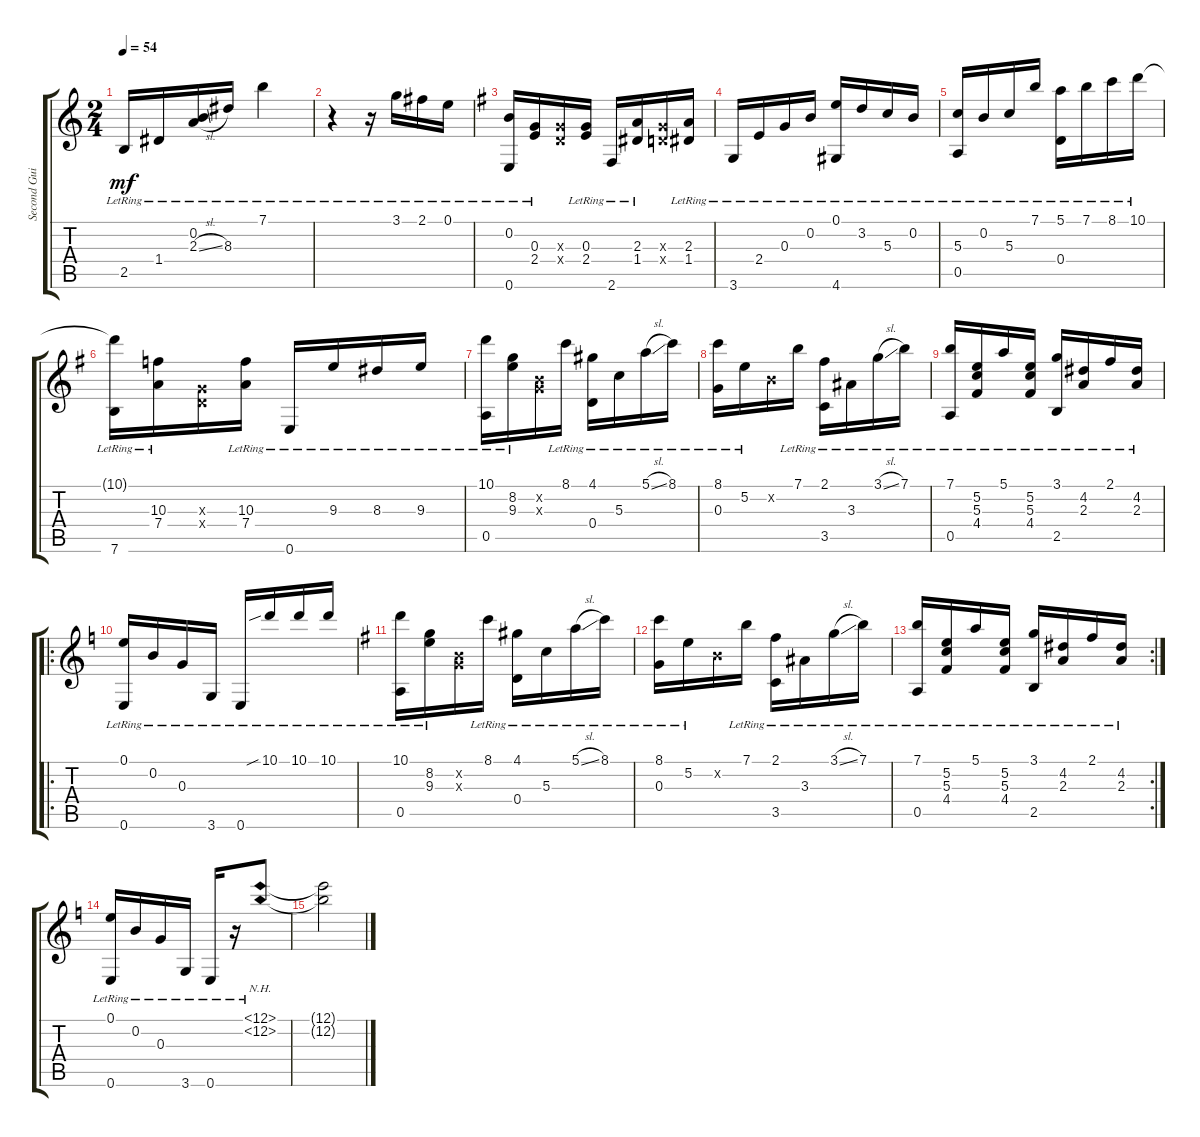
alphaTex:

\track ("Second Guitar" "Second Gui") {instrument acousticguitarsteel}
\staff {score tabs}
\tuning (E4 B3 G3 D3 A2 E2) {hide}
\ts (2 4)
\tempo 54
\clef g2
\ks c
2.5{lr}.16{dy mf} 1.4{lr}.16 (0.2{lr} 2.3{sl lr}).16 8.3{lr}.16 7.1{lr}.4 |
r.4 r.16 3.1{lr}.16 2.1{lr}.16 0.1{lr}.16 |
\ks g
(0.2{lr} 0.6{lr}).16 (0.3{lr} 2.4{lr}).16 (0.3{x} 0.4{x}).16 (0.3{lr} 2.4{lr}).16 2.6{lr}.16 (2.3{lr} 1.4{lr}).16 (0.3{x} 0.4{x}).16 (2.3{lr} 1.4{lr}).16 |
3.6{lr}.16 2.4{lr}.16 0.3{lr}.16 0.2{lr}.16 (0.1{lr} 4.6{lr}).16 3.2{lr}.16 5.3{lr}.16 0.2{lr}.16 |
(5.3{lr} 0.5{lr}).16 0.2{lr}.16 5.3{lr}.16 7.1{lr}.16 (5.1{lr} 0.4{lr}).16 7.1{lr}.16 8.1{lr}.16 10.1{lr}.16 |
(10.1{t} 7.6{lr}).16 (10.3{lr} 7.4{lr}).16 (0.3{x} 0.4{x}).16 (10.3{lr} 7.4{lr}).16 0.6{lr}.16 9.3{lr}.16 8.3{lr}.16 9.3{lr}.16 |
(10.1{lr} 0.5{lr}).16 (8.2{lr} 9.3{lr}).16 (0.2{x} 0.3{x}).16 8.1{lr}.16 (4.1{lr} 0.4{lr}).16 5.3{lr}.16 5.1{sl lr}.16 8.1{lr}.16 |
(8.1{lr} 0.3{lr}).16 5.2{lr}.16 0.2{x}.16 7.1{lr}.16 (2.1{lr} 3.5{lr}).16 3.3{lr}.16 3.1{sl lr}.16 7.1{lr}.16 |
(7.1{lr} 0.5{lr}).16 (5.2{lr} 5.3{lr} 4.4{lr}).16 5.1{lr}.16 (5.2{lr} 5.3{lr} 4.4{lr}).16 (3.1{lr} 2.5{lr}).16 (4.2{lr} 2.3{lr}).16 2.1{lr}.16 (4.2{lr} 2.3{lr}).16 |
\ro
\ks c
(0.1{lr} 0.6{lr}).16 0.2{lr}.16 0.3{lr}.16 3.6{lr}.16 0.6{lr}.16 10.1{sib lr}.16 10.1{lr}.16 10.1{lr}.16 |
\ks g
(10.1{lr} 0.5{lr}).16 (8.2{lr} 9.3{lr}).16 (0.2{x} 0.3{x}).16 8.1{lr}.16 (4.1{lr} 0.4{lr}).16 5.3{lr}.16 5.1{sl lr}.16 8.1{lr}.16 |
(8.1{lr} 0.3{lr}).16 5.2{lr}.16 0.2{x}.16 7.1{lr}.16 (2.1{lr} 3.5{lr}).16 3.3{lr}.16 3.1{sl lr}.16 7.1{lr}.16 |
\rc 2
(7.1{lr} 0.5{lr}).16 (5.2{lr} 5.3{lr} 4.4{lr}).16 5.1{lr}.16 (5.2{lr} 5.3{lr} 4.4{lr}).16 (3.1{lr} 2.5{lr}).16 (4.2{lr} 2.3{lr}).16 2.1{lr}.16 (4.2{lr} 2.3{lr}).16 |
\ks c
(0.1{lr} 0.6{lr}).16 0.2{lr}.16 0.3{lr}.16 3.6{lr}.16 0.6{lr}.16 r.16 (12.1{nh lr} 12.2{nh lr}).8 |
(12.1{t} 12.2{t}).2
